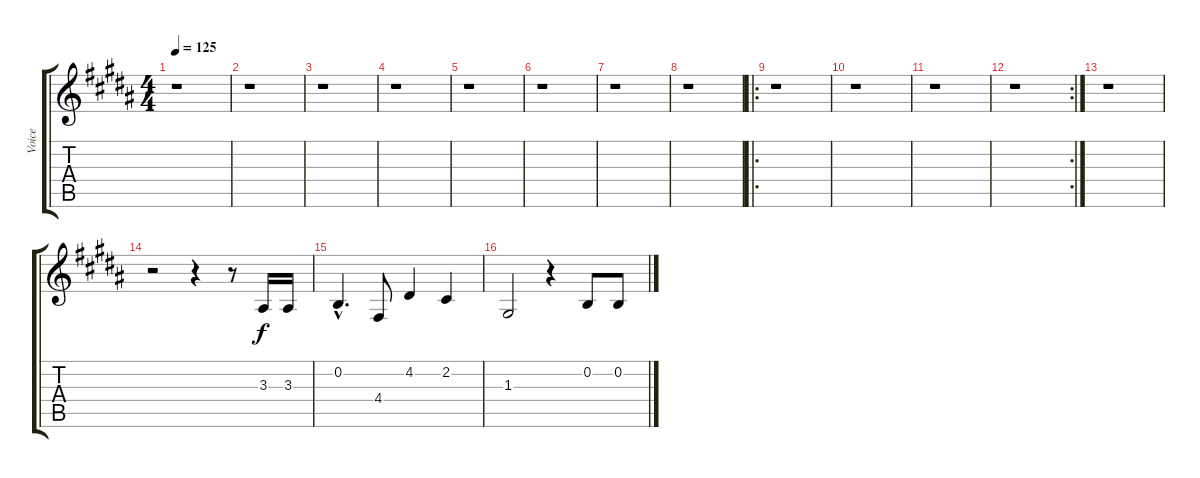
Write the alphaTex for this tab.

\track ("Voice" "Voice") {instrument fx5brightness}
\staff {score tabs}
\tuning (E4 B3 G3 D3 A2 E2) {hide}
\ts (4 4)
\tempo 125
\clef g2
\ks b
r.1{dy f instrument fx5brightness} |
r.1 |
r.1 |
r.1 |
r.1 |
r.1 |
r.1 |
r.1 |
\ro
r.1 |
r.1 |
r.1 |
\rc 2
r.1 |
r.1 |
r.2 r.4 r.8 3.3.16 3.3.16 |
0.2{hac}.4{d} 4.4.8 4.2.4 2.2.4 |
1.3.2 r.4 0.2.8 0.2.8
